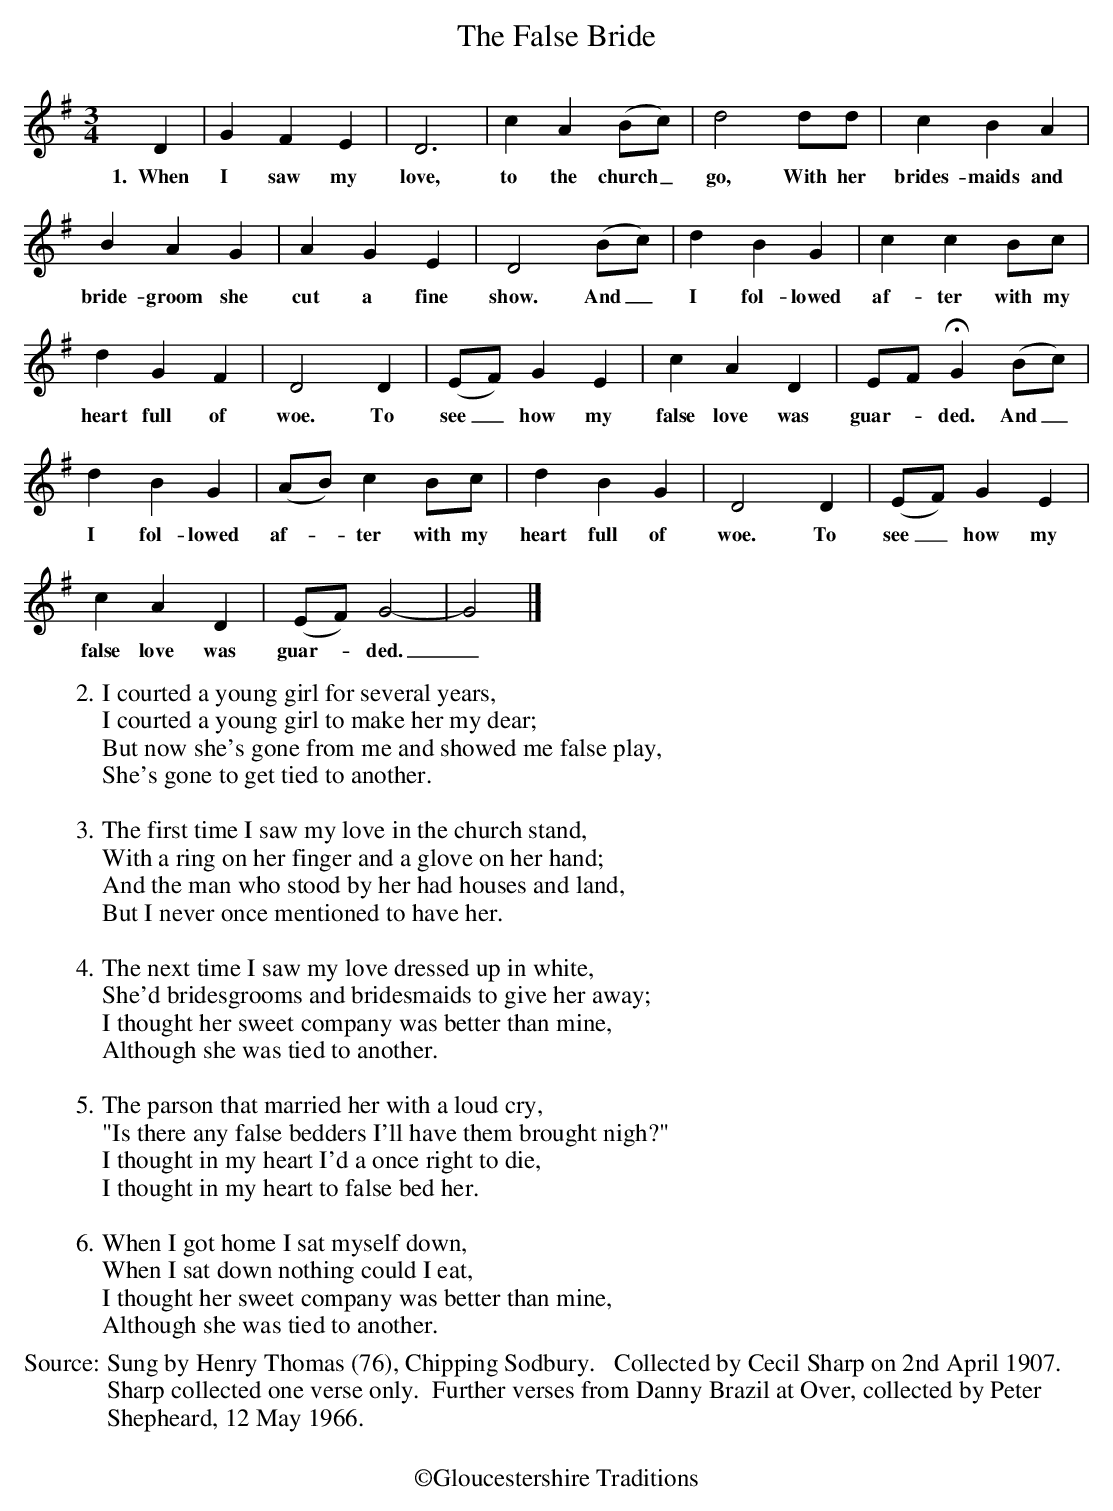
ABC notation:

X:1
T:False Bride, The
M:3/4
L:1/4
K:GMajor
D|GFE|D3|cA(B/c/)|d2d/d/|cBA|
w:1.~~When I saw my love, to the church_go, With her brides-maids and
BAG|AGE|D2(B/c/)|dBG|ccB/c/|
w:bride-groom she cut a fine show. And_I fol-lowed af-ter with my
dGF|D2D|(E/F/)GE|cAD|E/F/HG(B/c/)|
w:heart full of woe. To see_how my false love was guar-_ded. And_
dBG|(A/B/)cB/c/|dBG|D2D|(E/F/)GE|
w:I fol-lowed af-_ter with my heart full of woe. To see_how my
cAD|(E/F/)G2-|G2|]
w:false love was guar-_ded._
%%text
W:2.I courted a young girl for several years,
W:I courted a young girl to make her my dear;
W:But now she's gone from me and showed me false play,
W:She's gone to get tied to another.
W:
W:3.The first time I saw my love in the church stand,
W:With a ring on her finger and a glove on her hand;
W:And the man who stood by her had houses and land,
W:But I never once mentioned to have her.
W:
W:4.The next time I saw my love dressed up in white,
W:She'd bridesgrooms and bridesmaids to give her away;
W:I thought her sweet company was better than mine,
W:Although she was tied to another.
W:
W:5.The parson that married her with a loud cry,
W:"Is there any false bedders I'll have them brought nigh?"
W:I thought in my heart I'd a once right to die,
W:I thought in my heart to false bed her.
W:
W:6.When I got home I sat myself down,
W:When I sat down nothing could I eat,
W:I thought her sweet company was better than mine,
W:Although she was tied to another.
